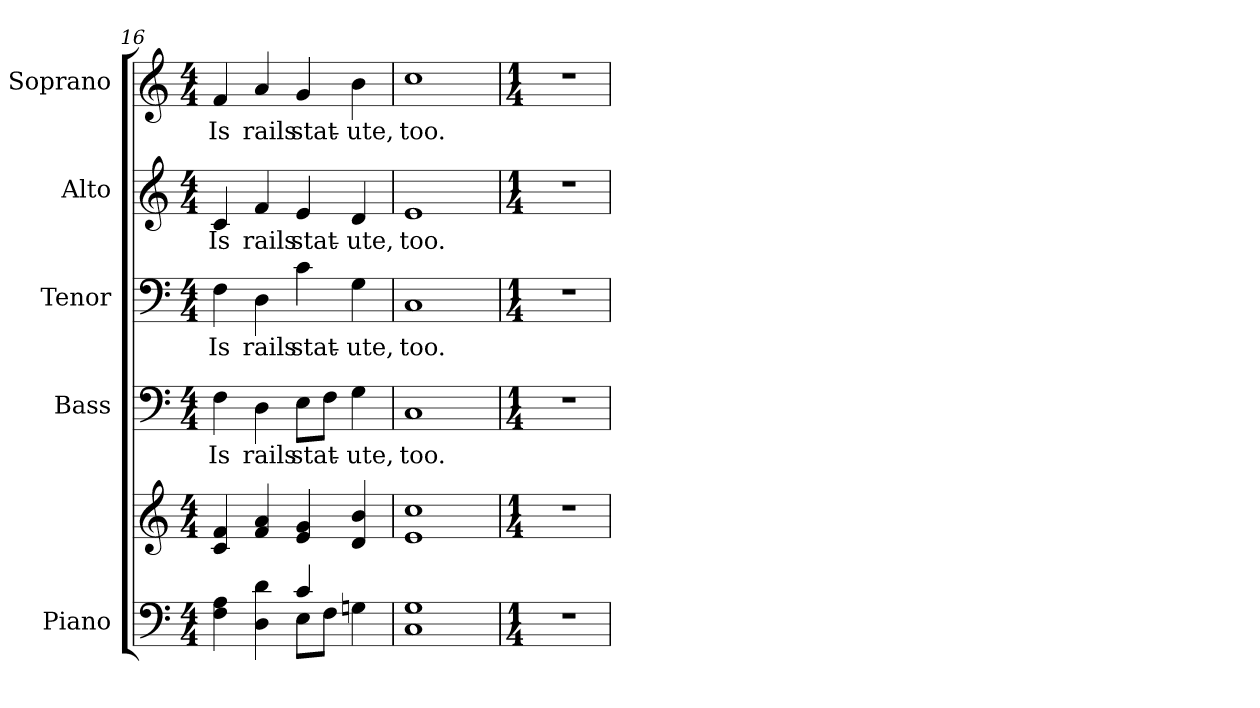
**kern	**kern	**kern	**text	**kern	**text	**kern	**text	**kern	**text
*part5	*part5	*part4	*part4	*part3	*part3	*part2	*part2	*part1	*part1
*staff6	*staff5	*staff4	*staff4	*staff3	*staff3	*staff2	*staff2	*staff1	*staff1
*I"Piano	*	*I"Bass	*	*I"Tenor	*	*I"Alto	*	*I"Soprano	*
*I'Pno.	*	*I'B.	*	*I'T.	*	*I'A.	*	*I'S.	*
*clefF4	*clefG2	*clefF4	*	*clefF4	*	*clefG2	*	*clefG2	*
*k[]	*k[]	*k[]	*	*k[]	*	*k[]	*	*k[]	*
*C:	*C:	*C:	*	*C:	*	*C:	*	*C:	*
*M4/4	*M4/4	*M4/4	*	*M4/4	*	*M4/4	*	*M4/4	*
=16	=16	=16	=16	=16	=16	=16	=16	=16	=16
*^	*	*	*	*	*	*	*	*	*
!	!	!	!	!LO:LY:b:color=#000000	!	!	!	!	!	!
!	!	!	!	!	!	!LO:LY:b:color=#000000	!	!	!	!
!	!	!	!	!	!	!	!	!LO:LY:b:color=#000000	!	!
!	!	!	!	!	!	!	!	!	!	!LO:LY:b:color=#000000
4Fi\ 4Ai	2ryy	4ci/ 4fi	4Fi\	Is	4Fi\	Is	4ci/	Is	4fi/	Is
!	!	!	!	!LO:LY:b:color=#000000	!	!	!	!	!	!
!	!	!	!	!	!	!LO:LY:b:color=#000000	!	!	!	!
!	!	!	!	!	!	!	!	!LO:LY:b:color=#000000	!	!
!	!	!	!	!	!	!	!	!	!	!LO:LY:b:color=#000000
4Di\ 4di	.	4fi/ 4ai	4Di\	rails	4Di\	rails	4fi/	rails	4ai/	rails
!	!	!	!	!LO:LY:b:color=#000000	!	!	!	!	!	!
!	!	!	!	!	!	!LO:LY:b:color=#000000	!	!	!	!
!	!	!	!	!	!	!	!	!LO:LY:b:color=#000000	!	!
!	!	!	!	!	!	!	!	!	!	!LO:LY:b:color=#000000
4ci/	8Ei\L	4ei/ 4gi	8Ei\L	stat-	4ci\	stat-	4ei/	stat-	4gi/	stat-
.	8Fi\J	.	8Fi\J	.	.	.	.	.	.	.
!	!	!	!	!LO:LY:b:color=#000000	!	!	!	!	!	!
!	!	!	!	!	!	!LO:LY:b:color=#000000	!	!	!	!
!	!	!	!	!	!	!	!	!LO:LY:b:color=#000000	!	!
!	!	!	!	!	!	!	!	!	!	!LO:LY:b:color=#000000
4Gni\	4ryy	4di/ 4bi	4Gi\	-ute,	4Gi\	-ute,	4di/	-ute,	4bi\	-ute,
*v	*v	*	*	*	*	*	*	*	*	*
!!LO:LB:g=z
=17	=17	=17	=17	=17	=17	=17	=17	=17	=17
*^	*	*	*	*	*	*	*	*	*
!	!	!	!	!LO:LY:b:color=#000000	!	!	!	!	!	!
*v	*v	*	*	*	*	*	*	*	*	*
*^	*	*	*	*	*	*	*	*	*
!	!	!	!	!	!	!LO:LY:b:color=#000000	!	!	!	!
*v	*v	*	*	*	*	*	*	*	*	*
*^	*	*	*	*	*	*	*	*	*
!	!	!	!	!	!	!	!	!LO:LY:b:color=#000000	!	!
*v	*v	*	*	*	*	*	*	*	*	*
*^	*	*	*	*	*	*	*	*	*
!	!	!	!	!	!	!	!	!	!	!LO:LY:b:color=#000000
*v	*v	*	*	*	*	*	*	*	*	*
1Ci 1Gi	1ei 1cci	1Ci	too.	1Ci	too.	1ei	too.	1cci	too.
=18	=18	=18	=18	=18	=18	=18	=18	=18	=18
*M1/4	*M1/4	*M1/4	*	*M1/4	*	*M1/4	*	*M1/4	*
!LO:N:vis=1	!LO:N:vis=1	!LO:N:vis=1	!	!LO:N:vis=1	!	!LO:N:vis=1	!	!LO:N:vis=1	!
4r	4r	4r	.	4r	.	4r	.	4r	.
=	=	=	=	=	=	=	=	=	=
*-	*-	*-	*-	*-	*-	*-	*-	*-	*-
